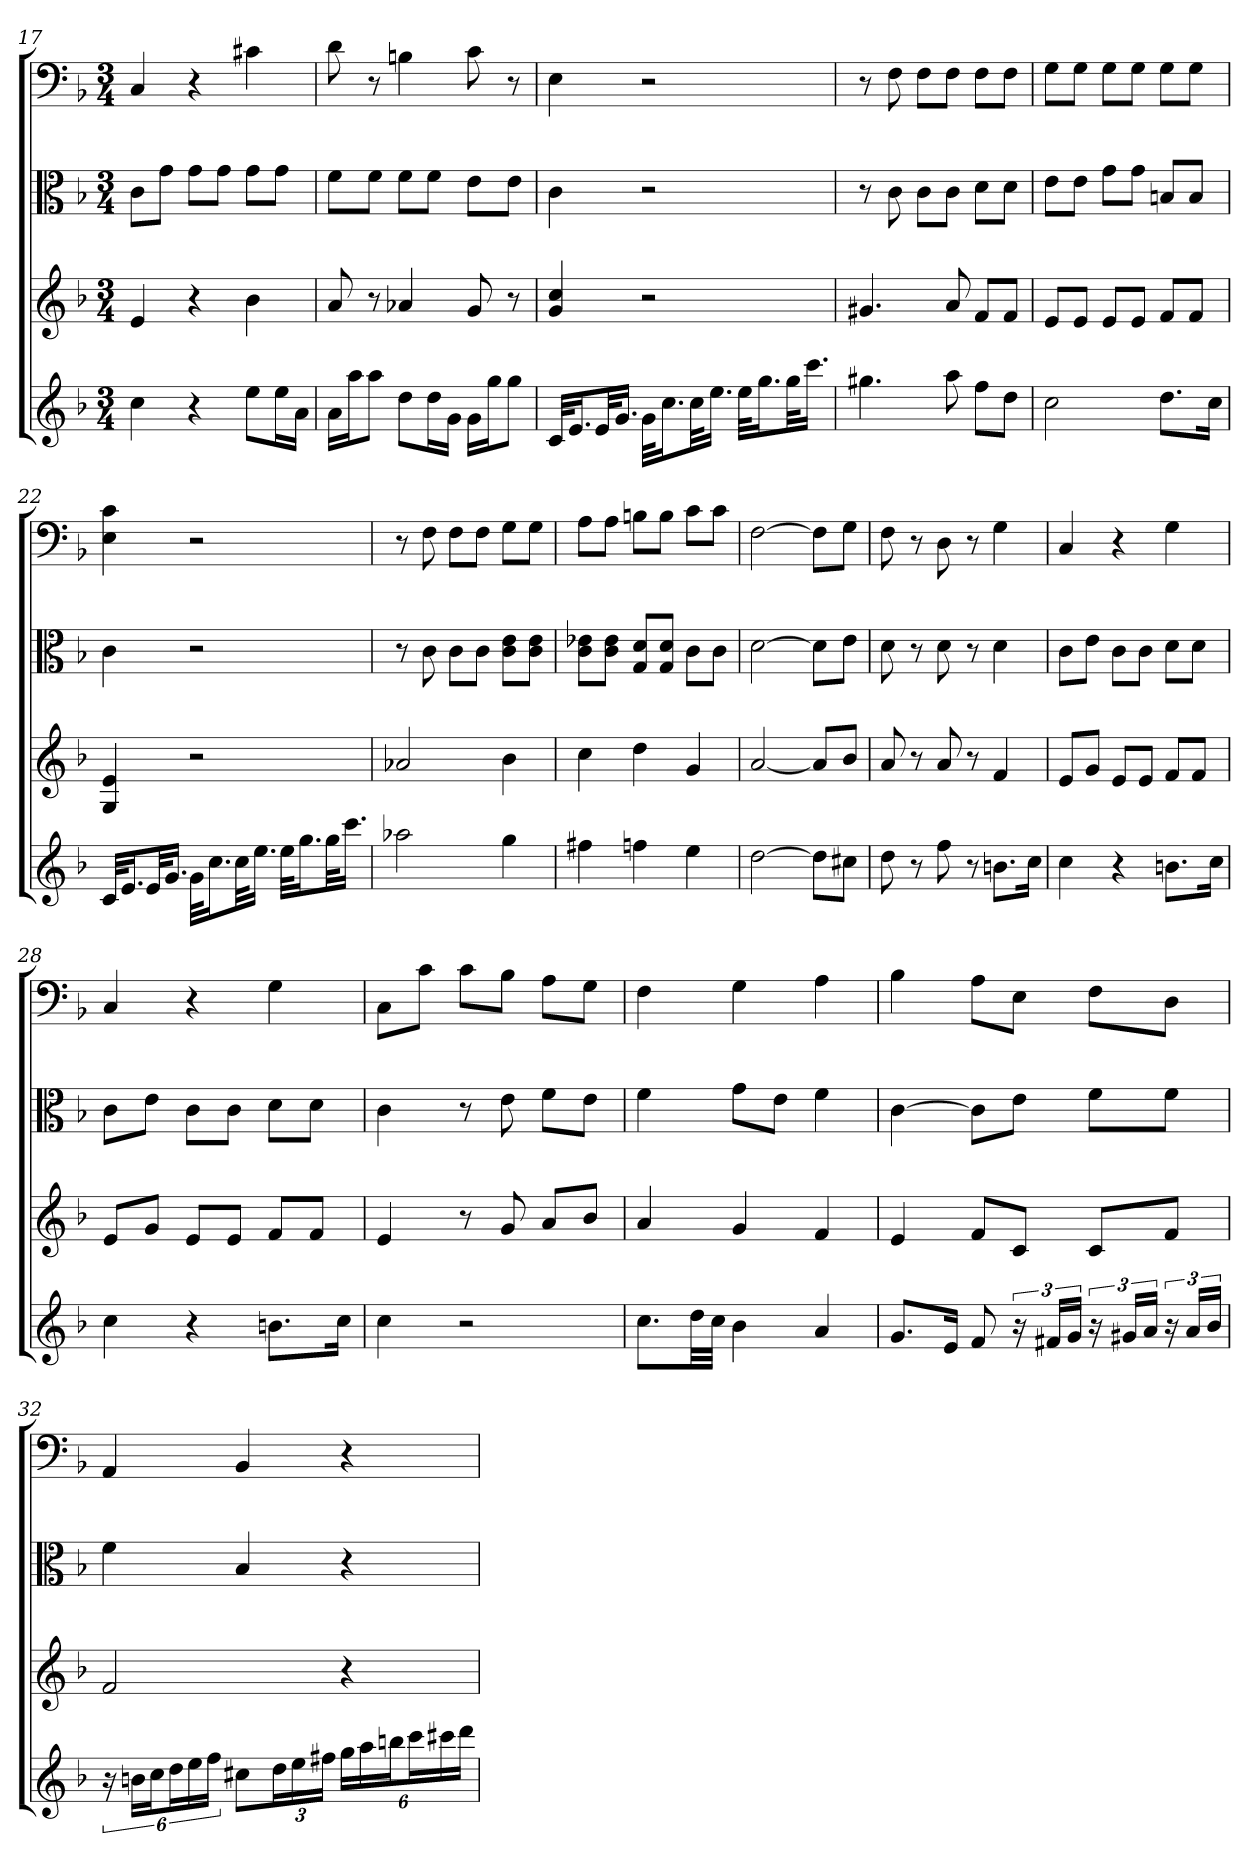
**kern	**kern	**kern	**kern
*part4	*part3	*part2	*part1
*staff4	*staff3	*staff2	*staff1
*	*	*clefC3	*clefF4
*k[b-]	*k[b-]	*k[b-]	*k[b-]
*F:	*F:	*F:	*F:
*M3/4	*M3/4	*M3/4	*M3/4
=17	=17	=17	=17
4cc	4e	8c\L	4C
.	.	8g\J	.
4r	4r	8g\L	4r
.	.	8g\J	.
8eeL	4b-	8g\L	4c#X
16eeL	.	8g\J	.
16aJJ	.	.	.
=18	=18	=18	=18
16aLL	8a	8f\L	8d
16aaJ	.	.	.
8aaJ	8r	8f\J	8r
8ddL	4a-X	8f\L	4Bn
16ddL	.	8f\J	.
16gJJ	.	.	.
16gLL	8g	8e\L	8c
16ggJ	.	.	.
8ggJ	8r	8e\J	8r
=19	=19	=19	=19
32cKLL	4g 4cc	4c	4E
16.eJ	.	.	.
32eKL	.	.	.
16.gJJ	.	.	.
32gKLL	2r	2r	2r
16.ccJ	.	.	.
32ccKL	.	.	.
16.eeJJ	.	.	.
32eeKLL	.	.	.
16.ggJ	.	.	.
32ggKL	.	.	.
16.cccJJ	.	.	.
=20	=20	=20	=20
4.gg#X	4.g#X	8r	8r
.	.	8c	8F
.	.	8c\L	8F\L
8aa	8a	8c\J	8F\J
8ffL	8fL	8d\L	8F\L
8ddJ	8fJ	8d\J	8F\J
=21	=21	=21	=21
2cc	8eL	8e\L	8G\L
.	8eJ	8e\J	8G\J
.	8eL	8g\L	8G\L
.	8eJ	8g\J	8G\J
8.ddL	8fL	8Bn/L	8G\L
.	8fJ	8B/J	8G\J
16ccJk	.	.	.
=22	=22	=22	=22
32cKLL	4G 4e	4c	4E 4c
16.eJ	.	.	.
32eKL	.	.	.
16.gJJ	.	.	.
32gKLL	2r	2r	2r
16.ccJ	.	.	.
32ccKL	.	.	.
16.eeJJ	.	.	.
32eeKLL	.	.	.
16.ggJ	.	.	.
32ggKL	.	.	.
16.cccJJ	.	.	.
=23	=23	=23	=23
2aa-X	2a-X	8r	8r
.	.	8c	8F
.	.	8c\L	8F\L
.	.	8c\J	8F\J
4gg	4b-	8c\ 8e\L	8G\L
.	.	8c\ 8e\J	8G\J
=24	=24	=24	=24
4ff#X	4cc	8c\ 8e-X\L	8A\L
.	.	8c\ 8e-\J	8A\J
4ffn	4dd	8G/ 8d/L	8Bn\L
.	.	8G/ 8d/J	8B\J
4ee	4g	8c\L	8c\L
.	.	8c\J	8c\J
=25	=25	=25	=25
[2dd	[2a	[2d	[2F
8ddL]	8aL]	8d\L]	8F\L]
8cc#XJ	8b-J	8e\J	8G\J
=26	=26	=26	=26
8dd	8a	8d	8F
8r	8r	8r	8r
8ff	8a	8d	8D
8r	8r	8r	8r
8.bnL	4f	4d	4G
16ccJk	.	.	.
=27	=27	=27	=27
4cc	8eL	8c\L	4C
.	8gJ	8e\J	.
4r	8eL	8c\L	4r
.	8eJ	8c\J	.
8.bnL	8fL	8d\L	4G
.	8fJ	8d\J	.
16ccJk	.	.	.
=28	=28	=28	=28
4cc	8eL	8c\L	4C
.	8gJ	8e\J	.
4r	8eL	8c\L	4r
.	8eJ	8c\J	.
8.bnL	8fL	8d\L	4G
.	8fJ	8d\J	.
16ccJk	.	.	.
=29	=29	=29	=29
4cc	4e	4c	8C\L
.	.	.	8c\J
2r	8r	8r	8c\L
.	8g	8e	8B-\J
.	8aL	8f\L	8A\L
.	8b-J	8e\J	8G\J
=30	=30	=30	=30
8.ccL	4a	4f	4F
32ddLL	.	.	.
32ccJJJ	.	.	.
4b-	4g	8g\L	4G
.	.	8e\J	.
4a	4f	4f	4A
=31	=31	=31	=31
8.gL	4e	[4c	4B-
16eJk	.	.	.
8f	8fL	8c\L]	8A\L
24r	8cJ	8e\J	8E\J
24f#XLL	.	.	.
24gJJ	.	.	.
24r	8cL	8f\L	8F\L
24g#XLL	.	.	.
24aJJ	.	.	.
24r	8fJ	8f\J	8D\J
24aLL	.	.	.
24b-JJ	.	.	.
=32	=32	=32	=32
24r	2f	4f	4AA
24bnLL	.	.	.
24ccJ	.	.	.
24ddL	.	.	.
24ee	.	.	.
24ffJJ	.	.	.
8cc#XL	.	4B-	4BB-
24ddL	.	.	.
24ee	.	.	.
24ff#XJJ	.	.	.
24ggLL	4r	4r	4r
24aa	.	.	.
24bbnJ	.	.	.
24cccL	.	.	.
24ccc#X	.	.	.
24dddJJ	.	.	.
=	=	=	=
*-	*-	*-	*-
